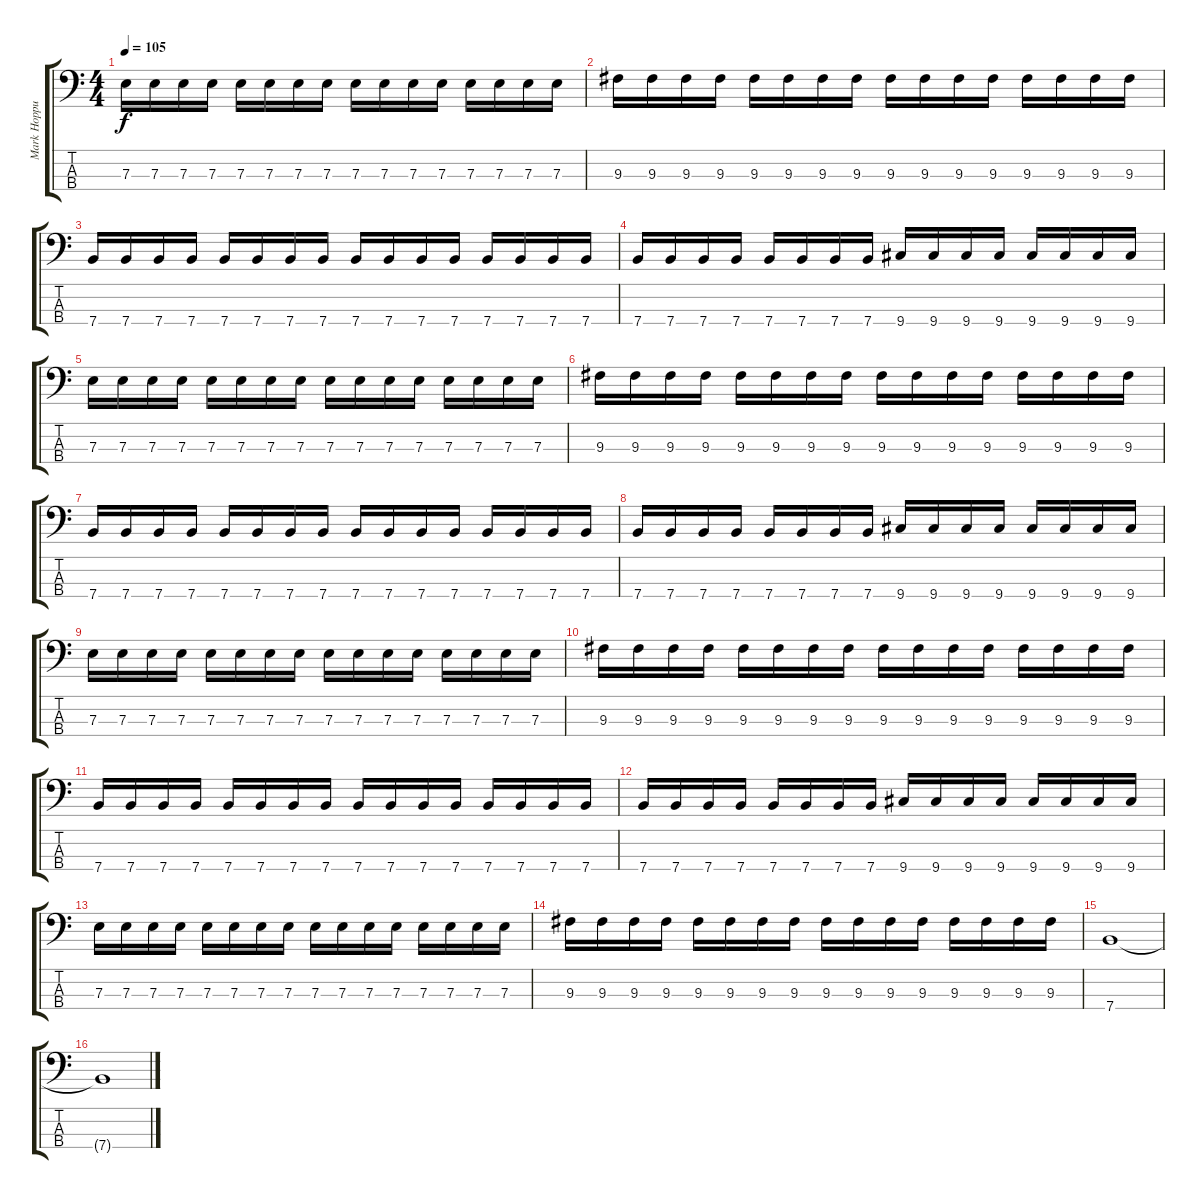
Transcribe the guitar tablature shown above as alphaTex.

\track ("Mark Hoppus" "Mark Hoppu") {instrument electricbasspick}
\staff {score tabs}
\tuning (G2 D2 A1 E1) {hide}
\ts (4 4)
\tempo 105
\clef f4
\ks c
7.3.16{dy f} 7.3.16 7.3.16 7.3.16 7.3.16 7.3.16 7.3.16 7.3.16 7.3.16 7.3.16 7.3.16 7.3.16 7.3.16 7.3.16 7.3.16 7.3.16 |
9.3.16 9.3.16 9.3.16 9.3.16 9.3.16 9.3.16 9.3.16 9.3.16 9.3.16 9.3.16 9.3.16 9.3.16 9.3.16 9.3.16 9.3.16 9.3.16 |
7.4.16 7.4.16 7.4.16 7.4.16 7.4.16 7.4.16 7.4.16 7.4.16 7.4.16 7.4.16 7.4.16 7.4.16 7.4.16 7.4.16 7.4.16 7.4.16 |
7.4.16 7.4.16 7.4.16 7.4.16 7.4.16 7.4.16 7.4.16 7.4.16 9.4.16 9.4.16 9.4.16 9.4.16 9.4.16 9.4.16 9.4.16 9.4.16 |
7.3.16 7.3.16 7.3.16 7.3.16 7.3.16 7.3.16 7.3.16 7.3.16 7.3.16 7.3.16 7.3.16 7.3.16 7.3.16 7.3.16 7.3.16 7.3.16 |
9.3.16 9.3.16 9.3.16 9.3.16 9.3.16 9.3.16 9.3.16 9.3.16 9.3.16 9.3.16 9.3.16 9.3.16 9.3.16 9.3.16 9.3.16 9.3.16 |
7.4.16 7.4.16 7.4.16 7.4.16 7.4.16 7.4.16 7.4.16 7.4.16 7.4.16 7.4.16 7.4.16 7.4.16 7.4.16 7.4.16 7.4.16 7.4.16 |
7.4.16 7.4.16 7.4.16 7.4.16 7.4.16 7.4.16 7.4.16 7.4.16 9.4.16 9.4.16 9.4.16 9.4.16 9.4.16 9.4.16 9.4.16 9.4.16 |
7.3.16 7.3.16 7.3.16 7.3.16 7.3.16 7.3.16 7.3.16 7.3.16 7.3.16 7.3.16 7.3.16 7.3.16 7.3.16 7.3.16 7.3.16 7.3.16 |
9.3.16 9.3.16 9.3.16 9.3.16 9.3.16 9.3.16 9.3.16 9.3.16 9.3.16 9.3.16 9.3.16 9.3.16 9.3.16 9.3.16 9.3.16 9.3.16 |
7.4.16 7.4.16 7.4.16 7.4.16 7.4.16 7.4.16 7.4.16 7.4.16 7.4.16 7.4.16 7.4.16 7.4.16 7.4.16 7.4.16 7.4.16 7.4.16 |
7.4.16 7.4.16 7.4.16 7.4.16 7.4.16 7.4.16 7.4.16 7.4.16 9.4.16 9.4.16 9.4.16 9.4.16 9.4.16 9.4.16 9.4.16 9.4.16 |
7.3.16 7.3.16 7.3.16 7.3.16 7.3.16 7.3.16 7.3.16 7.3.16 7.3.16 7.3.16 7.3.16 7.3.16 7.3.16 7.3.16 7.3.16 7.3.16 |
9.3.16 9.3.16 9.3.16 9.3.16 9.3.16 9.3.16 9.3.16 9.3.16 9.3.16 9.3.16 9.3.16 9.3.16 9.3.16 9.3.16 9.3.16 9.3.16 |
7.4.1 |
7.4{t}.1
